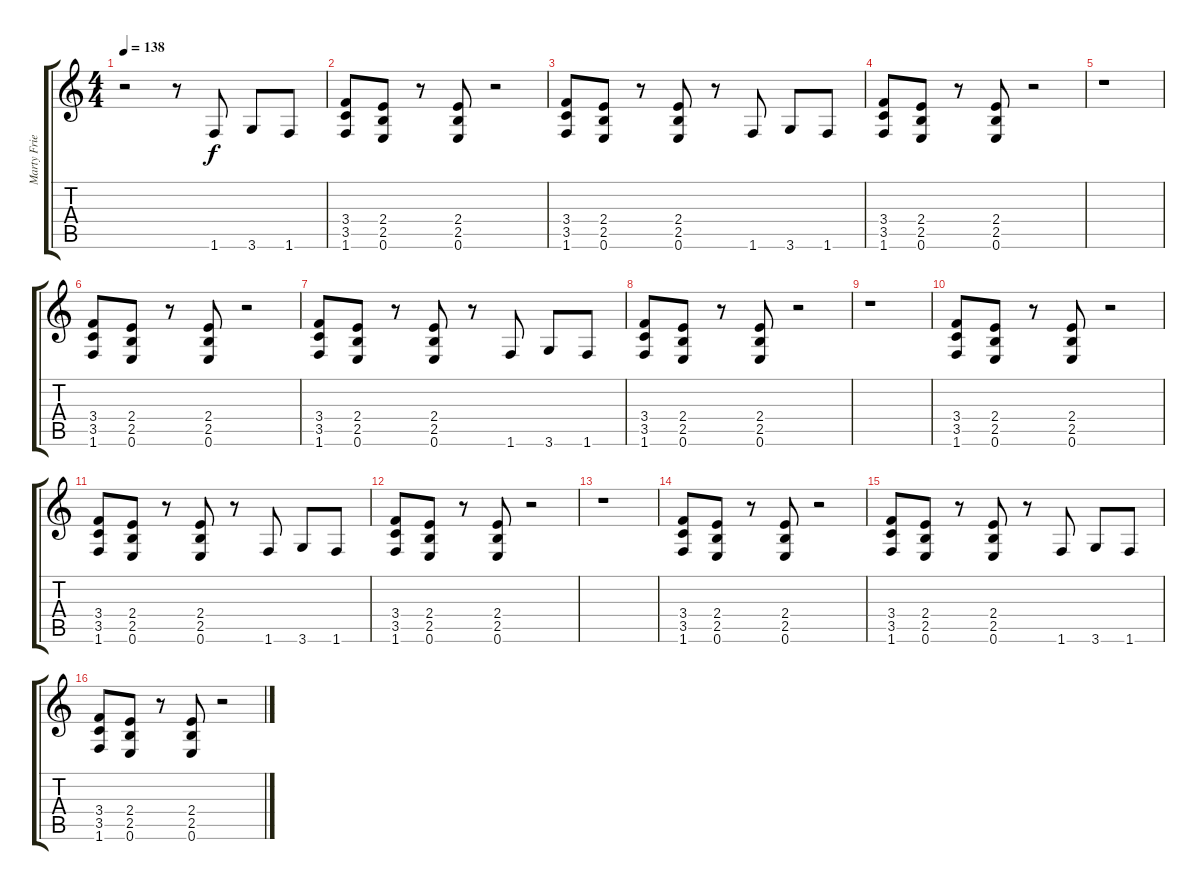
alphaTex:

\track ("Marty Friedman (Overdriven Guitar)" "Marty Frie") {instrument overdrivenguitar}
\staff {score tabs}
\tuning (E4 B3 G3 D3 A2 E2) {hide}
\ts (4 4)
\tempo 138
\clef g2
\ks c
r.2{dy f instrument overdrivenguitar} r.8 1.6.8 3.6.8 1.6.8 |
(3.4 3.5 1.6).8 (2.4 2.5 0.6).8 r.8 (2.4 2.5 0.6).8 r.2 |
(3.4 3.5 1.6).8 (2.4 2.5 0.6).8 r.8 (2.4 2.5 0.6).8 r.8 1.6.8 3.6.8 1.6.8 |
(3.4 3.5 1.6).8 (2.4 2.5 0.6).8 r.8 (2.4 2.5 0.6).8 r.2 |
r.1 |
(3.4 3.5 1.6).8 (2.4 2.5 0.6).8 r.8 (2.4 2.5 0.6).8 r.2 |
(3.4 3.5 1.6).8 (2.4 2.5 0.6).8 r.8 (2.4 2.5 0.6).8 r.8 1.6.8 3.6.8 1.6.8 |
(3.4 3.5 1.6).8 (2.4 2.5 0.6).8 r.8 (2.4 2.5 0.6).8 r.2 |
r.1 |
(3.4 3.5 1.6).8 (2.4 2.5 0.6).8 r.8 (2.4 2.5 0.6).8 r.2 |
(3.4 3.5 1.6).8 (2.4 2.5 0.6).8 r.8 (2.4 2.5 0.6).8 r.8 1.6.8 3.6.8 1.6.8 |
(3.4 3.5 1.6).8 (2.4 2.5 0.6).8 r.8 (2.4 2.5 0.6).8 r.2 |
r.1 |
(3.4 3.5 1.6).8 (2.4 2.5 0.6).8 r.8 (2.4 2.5 0.6).8 r.2 |
(3.4 3.5 1.6).8 (2.4 2.5 0.6).8 r.8 (2.4 2.5 0.6).8 r.8 1.6.8 3.6.8 1.6.8 |
(3.4 3.5 1.6).8 (2.4 2.5 0.6).8 r.8 (2.4 2.5 0.6).8 r.2
